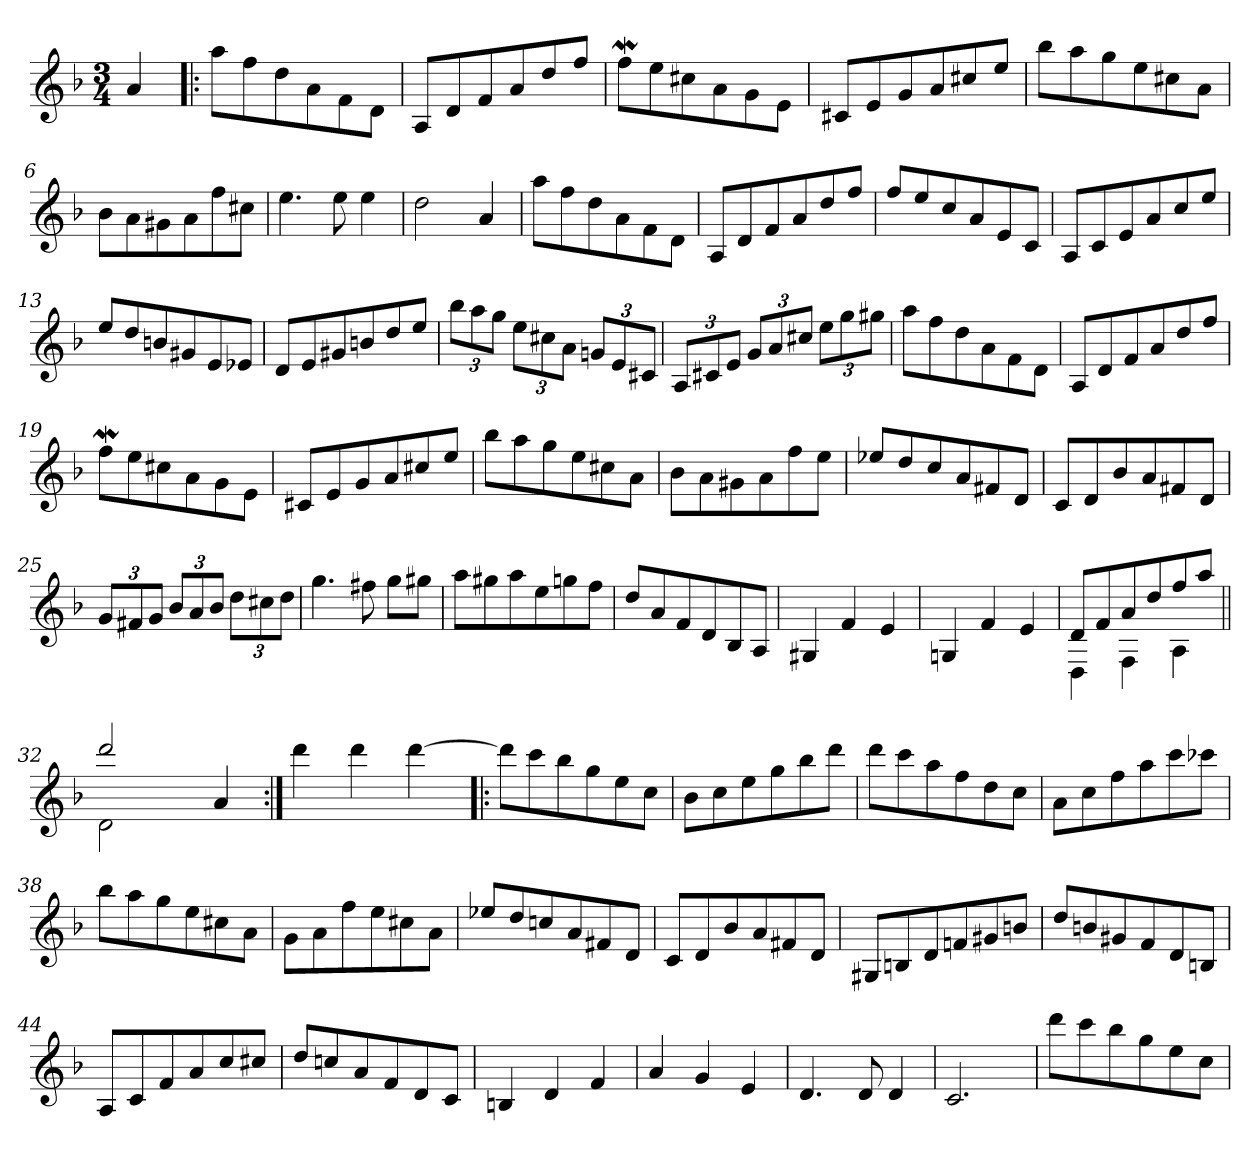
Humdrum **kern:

**kern
*part1
*staff1
*clefG2
*k[b-]
*F:
*M3/4
=
4a/
=1!|:
8aa\L
8ff\
8dd\
8a\
8f\
8d\J
=2
8A/L
8d/
8f/
8a/
8dd/
8ff/J
=3
8ffw\L
8ee\
8cc#X\
8a\
8g\
8e\J
=4
8c#X/L
8e/
8g/
8a/
8cc#X/
8ee/J
=5
8bb-\L
8aa\
8gg\
8ee\
8cc#X\
8a\J
!!LO:LB:g=z
=6
8b-\L
8a\
8g#X\
8a\
8ff\
8cc#X\J
=7
4.ee\
8ee\
4ee\
=8
2dd\
4a/
=9
8aa\L
8ff\
8dd\
8a\
8f\
8d\J
=10
8A/L
8d/
8f/
8a/
8dd/
8ff/J
=11
8ff/L
8ee/
8cc/
8a/
8e/
8c/J
!!LO:LB:g=z
=12
8A/L
8c/
8e/
8a/
8cc/
8ee/J
=13
8ee/L
8dd/
8bn/
8g#X/
8e/
8e-X/J
=14
8d/L
8e/
8g#X/
8bn/
8dd/
8ee/J
=15
*Xbrackettup
12bb-\L
12aa\
12gg\J
12ee\L
12cc#X\
12a\J
12gn/L
12e/
12c#X/J
!!LO:LB:g=z
=16
12A/L
12c#X/
12e/J
12g/L
12a/
12cc#X/J
12ee\L
12gg\
12gg#X\J
=17
8aa\L
8ff\
8dd\
8a\
8f\
8d\J
=18
8A/L
8d/
8f/
8a/
8dd/
8ff/J
=19
8ffw\L
8ee\
8cc#X\
8a\
8g\
8e\J
=20
8c#X/L
8e/
8g/
8a/
8cc#X/
8ee/J
!!LO:LB:g=z
=21
8bb-\L
8aa\
8gg\
8ee\
8cc#X\
8a\J
=22
8b-\L
8a\
8g#X\
8a\
8ff\
8ee\J
=23
8ee-X/L
8dd/
8cc/
8a/
8f#X/
8d/J
=24
8c/L
8d/
8b-/
8a/
8f#X/
8d/J
=25
12g/L
12f#X/
12g/J
12b-/L
12a/
12b-/J
12dd\L
12cc#X\
12dd\J
!!LO:LB:g=z
=26
4.gg\
8ff#X\
8gg\L
8gg#X\J
=27
8aa\L
8gg#X\
8aa\
8ee\
8ggn\
8ff\J
=28
8dd/L
8a/
8f/
8d/
8B-/
8A/J
=29
4G#X/
4f/
4e/
=30
4Gn/
4f/
4e/
!!LO:LB:g=z
=31
*^
8d/L	4D\
8f/	.
8a/	4F\
8dd/	.
8ff/	4A\
8aa/J	.
=32||	=32||
*	*^
2ddd/	2d\	8ryy
.	.	8ryy
.	.	8ryy
.	.	8ryy
4a/	4ryy	8ryy
.	.	8ryy
*	*v	*v
=33:|!	=33:|!
4ddd\	8ryy
.	8ryy
4ddd\	8ryy
.	8ryy
[>4ddd\	8ryy
.	8ryy
*v	*v
=34!|:
8ddd\L]
8ccc\
8bb-\
8gg\
8ee\
8cc\J
=35
8b-\L
8cc\
8ee\
8gg\
8bb-\
8ddd\J
!!LO:LB:g=z
=36
8ddd\L
8ccc\
8aa\
8ff\
8dd\
8cc\J
=37
8a\L
8cc\
8ff\
8aa\
8ccc\
8ccc-X\J
=38
8bb-\L
8aa\
8gg\
8ee\
8cc#X\
8a\J
=39
8g\L
8a\
8ff\
8ee\
8cc#X\
8a\J
=40
8ee-X/L
8dd/
8ccn/
8a/
8f#X/
8d/J
!!LO:LB:g=z
=41
8c/L
8d/
8b-/
8a/
8f#X/
8d/J
=42
8G#X/L
8Bn/
8d/
8fn/
8g#X/
8bn/J
=43
8dd/L
8bn/
8g#X/
8f/
8d/
8Bn/J
=44
8A/L
8c/
8f/
8a/
8cc/
8cc#X/J
=45
8dd/L
8ccn/
8a/
8f/
8d/
8c/J
!!LO:PB:g=z
=46
4Bn/
4d/
4f/
=47
4a/
4g/
4e/
=48
4.d/
8d/
4d/
=49
2.c/
=50
8ddd\L
8ccc\
8bb-\
8gg\
8ee\
8cc\J
=
*-
